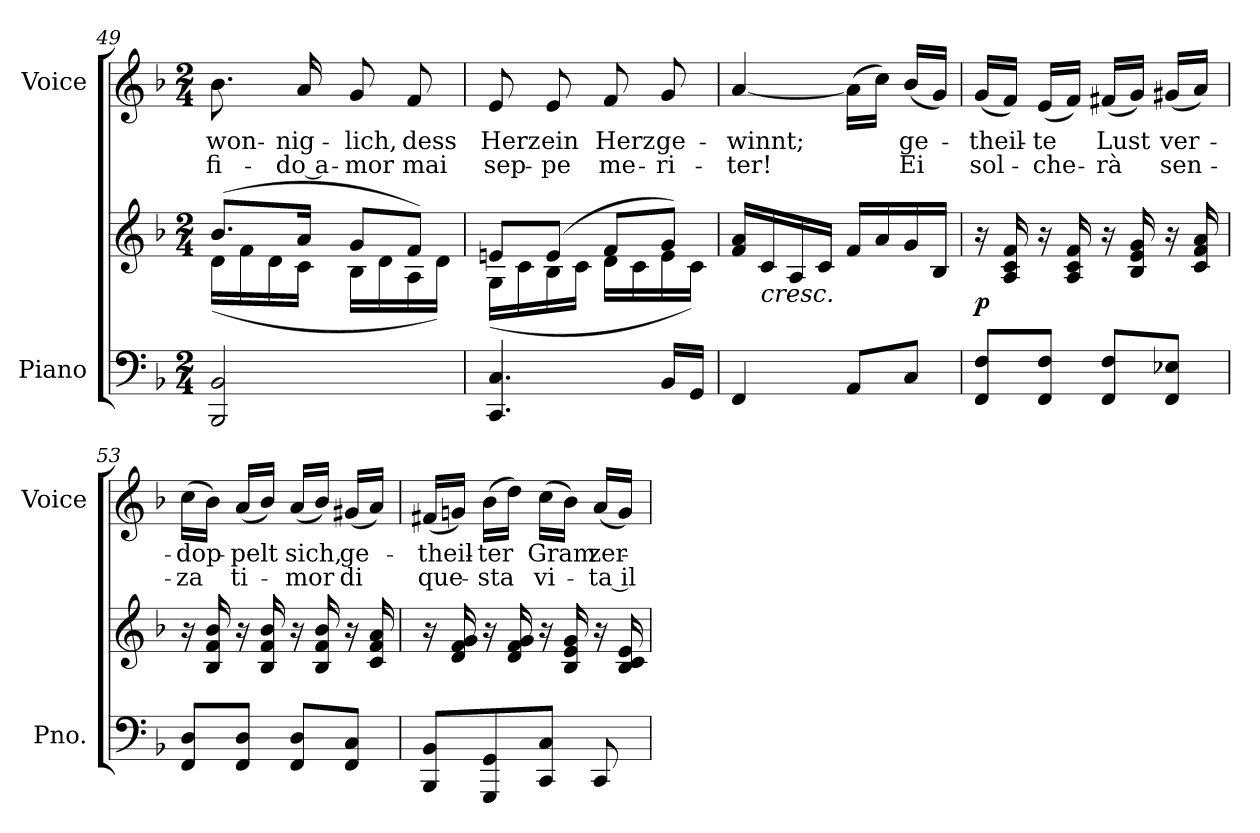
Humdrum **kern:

**kern	**kern	**dynam	**kern	**text	**text
*part2	*part2	*part2	*part1	*part1	*part1
*staff3	*staff2	*staff2/3	*staff1	*staff1	*staff1
*I"Piano	*	*	*I"Voice	*	*
*I'Pno.	*	*	*I'Voice	*	*
*clefF4	*clefG2	*	*clefG2	*	*
*k[b-]	*k[b-]	*	*k[b-]	*	*
*F:	*F:	*	*F:	*	*
*M2/4	*M2/4	*	*M2/4	*	*
=49	=49	=49	=49	=49	=49
*	*^	*	*	*	*
!	!	!	!	!	!LO:LY:b:color=#000000	!LO:LY:b:color=#000000
2BBB-i/ 2BB-i	(8.b-i/L	(16di\LL	.	8.b-i\	won-	fi-
.	.	16fi\	.	.	.	.
.	.	16di\	.	.	.	.
!	!	!	!	!	!LO:LY:b:color=#000000	!LO:LY:b:color=#000000
.	16ai/Jk	16ci\JJ	.	16ai/	-nig-	-do a-
!	!	!	!	!	!LO:LY:b:color=#000000	!LO:LY:b:color=#000000
.	8gi/L	16B-i\LL	.	8gi/	-lich,	-mor
.	.	16di\	.	.	.	.
!	!	!	!	!	!LO:LY:b:color=#000000	!LO:LY:b:color=#000000
.	8fi/J)	16Ai\	.	8fi/	dess	mai
.	.	16di\JJ)	.	.	.	.
=50	=50	=50	=50	=50	=50	=50
!	!	!	!	!	!LO:LY:b:color=#000000	!LO:LY:b:color=#000000
4.CCi/ 4.Ci	8eni/L	(16Gi\LL	.	8ei/	Herz	sep-
.	.	16ci\	.	.	.	.
!	!	!	!	!	!LO:LY:b:color=#000000	!LO:LY:b:color=#000000
.	(8ei/J	16B-i\	.	8ei/	ein	-pe
.	.	16ci\JJ	.	.	.	.
!	!	!	!	!	!LO:LY:b:color=#000000	!LO:LY:b:color=#000000
.	8fi/L	16di\LL	.	8fi/	Herz	me-
.	.	16ci\	.	.	.	.
!	!	!	!	!	!LO:LY:b:color=#000000	!LO:LY:b:color=#000000
16BB-i/LL	8gi/J)	16ei\	.	8gi/	ge-	-ri-
16GGi/JJ	.	16ci\JJ)	.	.	.	.
*	*v	*v	*	*	*	*
=51	=51	=51	=51	=51	=51
*	*^	*	*	*	*
!	!	!	!	!	!LO:LY:b:color=#000000	!LO:LY:b:color=#000000
*	*v	*v	*	*	*	*
4FFi/	16fi/ 16aiLL	.	[<4ai/	-winnt;	-ter!
!	!LO:TX:b:i:t=cresc.	!	!	!	!
.	16ci/	.	.	.	.
.	16Ai/	.	.	.	.
.	16ci/JJ	.	.	.	.
8AAi/L	16fi/LL	.	(16ai\LL]	.	.
.	16ai/	.	16cci\JJ)	.	.
!	!	!	!	!LO:LY:b:color=#000000	!LO:LY:b:color=#000000
8Ci/J	16gi/	.	(16b-i/LL	ge-	Ei
.	16B-i/JJ	.	16gi/JJ)	.	.
=52	=52	=52	=52	=52	=52
!	!	!	!	!LO:LY:b:color=#000000	!LO:LY:b:color=#000000
8FFi/ 8FiL	16r	p	(16gi/LL	-theil-	sol-
.	16Ai/ 16ci 16fi	.	16fi/JJ)	.	.
!	!	!	!	!LO:LY:b:color=#000000	!LO:LY:b:color=#000000
8FFi/ 8FiJ	16r	.	(16ei/LL	-te	-che-
.	16Ai/ 16ci 16fi	.	16fi/JJ)	.	.
!	!	!	!	!LO:LY:b:color=#000000	!LO:LY:b:color=#000000
8FFi/ 8FiL	16r	.	(16f#Xi/LL	Lust	-rà
.	16B-i/ 16ei 16gi	.	16gi/JJ)	.	.
!	!	!	!	!LO:LY:b:color=#000000	!LO:LY:b:color=#000000
8FFi/ 8E-XiJ	16r	.	(16g#Xi/LL	ver-	sen-
.	16ci/ 16fi 16ai	.	16ai/JJ)	.	.
!!LO:LB:g=z
=53	=53	=53	=53	=53	=53
!	!	!	!	!LO:LY:b:color=#000000	!LO:LY:b:color=#000000
8FFi/ 8DiL	16r	.	(16cci\LL	-dop-	-za
.	16B-i/ 16fi 16b-i	.	16b-i\JJ)	.	.
!	!	!	!	!LO:LY:b:color=#000000	!LO:LY:b:color=#000000
8FFi/ 8DiJ	16r	.	(16ai/LL	-pelt	ti-
.	16B-i/ 16fi 16b-i	.	16b-i/JJ)	.	.
!	!	!	!	!LO:LY:b:color=#000000	!LO:LY:b:color=#000000
8FFi/ 8DiL	16r	.	(16ai/LL	sich,	-mor
.	16B-i/ 16fi 16b-i	.	16b-i/JJ)	.	.
!	!	!	!	!LO:LY:b:color=#000000	!LO:LY:b:color=#000000
8FFi/ 8CiJ	16r	.	(16g#Xi/LL	ge-	di
.	16ci/ 16fi 16ai	.	16ai/JJ)	.	.
=54	=54	=54	=54	=54	=54
!	!	!	!	!LO:LY:b:color=#000000	!LO:LY:b:color=#000000
8BBB-i/ 8BB-iL	16r	.	(16f#Xi/LL	-theil-	que-
.	16di/ 16fi 16gi	.	16gni/JJ)	.	.
!	!	!	!	!LO:LY:b:color=#000000	!LO:LY:b:color=#000000
8GGGi/ 8GGi	16r	.	(16b-i\LL	-ter	-sta
.	16di/ 16fi 16gi	.	16ddi\JJ)	.	.
!	!	!	!	!LO:LY:b:color=#000000	!LO:LY:b:color=#000000
8CCi/ 8CiJ	16r	.	(16cci\LL	Gram	vi-
.	16B-i/ 16ei 16gi	.	16b-i\JJ)	.	.
!	!	!	!	!LO:LY:b:color=#000000	!LO:LY:b:color=#000000
8CCi/	16r	.	(16ai/LL	zer-	-ta il
.	16B-i/ 16ci 16ei	.	16gi/JJ)	.	.
=	=	=	=	=	=
*-	*-	*-	*-	*-	*-
